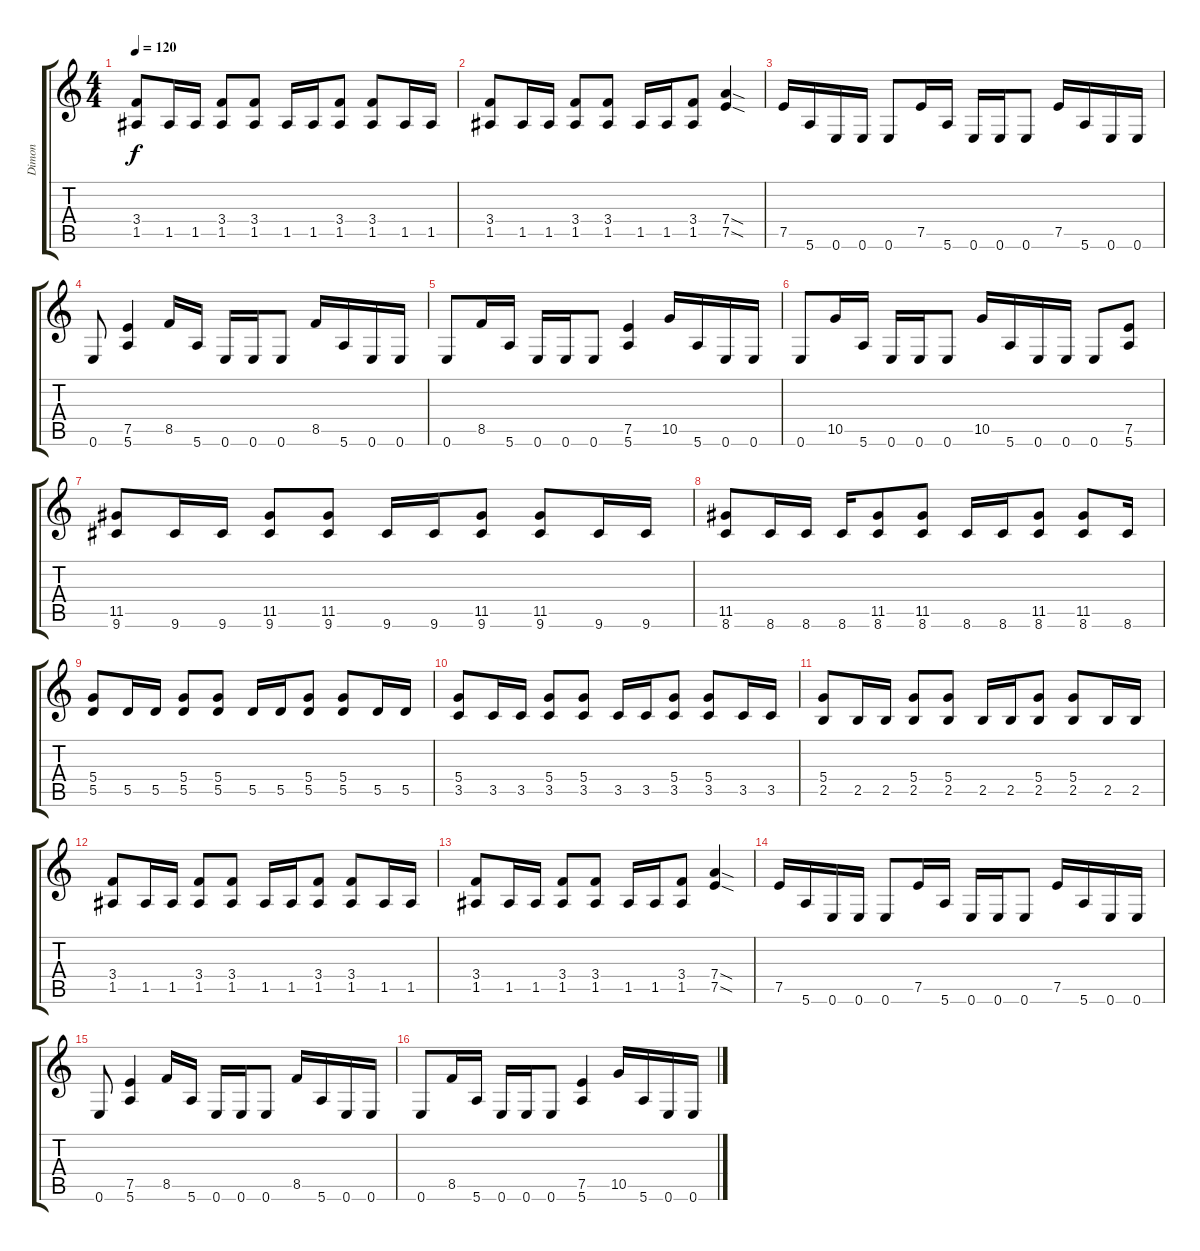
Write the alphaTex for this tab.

\track ("Dimon" "Dimon") {instrument distortionguitar}
\staff {score tabs}
\tuning (E4 B3 G3 D3 A2 E2) {hide}
\ts (4 4)
\tempo 120
\clef g2
\ks c
(3.4 1.5).8{dy f} 1.5.16 1.5.16 (3.4 1.5).8 (3.4 1.5).8 1.5.16 1.5.16 (3.4 1.5).8 (3.4 1.5).8 1.5.16 1.5.16 |
(3.4 1.5).8 1.5.16 1.5.16 (3.4 1.5).8 (3.4 1.5).8 1.5.16 1.5.16 (3.4 1.5).8 (7.4{sod} 7.5{sod}).4 |
7.5.16 5.6.16 0.6.16 0.6.16 0.6.8 7.5.16 5.6.16 0.6.16 0.6.16 0.6.8 7.5.16 5.6.16 0.6.16 0.6.16 |
0.6.8 (7.5 5.6).4 8.5.16 5.6.16 0.6.16 0.6.16 0.6.8 8.5.16 5.6.16 0.6.16 0.6.16 |
0.6.8 8.5.16 5.6.16 0.6.16 0.6.16 0.6.8 (7.5 5.6).4 10.5.16 5.6.16 0.6.16 0.6.16 |
0.6.8 10.5.16 5.6.16 0.6.16 0.6.16 0.6.8 10.5.16 5.6.16 0.6.16 0.6.16 0.6.8 (7.5 5.6).8 |
(11.5 9.6).8 9.6.16 9.6.16 (11.5 9.6).8 (11.5 9.6).8 9.6.16 9.6.16 (11.5 9.6).8 (11.5 9.6).8 9.6.16 9.6.16 |
(11.5 8.6).8 8.6.16 8.6.16 8.6.16 (11.5 8.6).8 (11.5 8.6).8 8.6.16 8.6.16 (11.5 8.6).8 (11.5 8.6).8 8.6.16 |
(5.4 5.5).8 5.5.16 5.5.16 (5.4 5.5).8 (5.4 5.5).8 5.5.16 5.5.16 (5.4 5.5).8 (5.4 5.5).8 5.5.16 5.5.16 |
(5.4 3.5).8 3.5.16 3.5.16 (5.4 3.5).8 (5.4 3.5).8 3.5.16 3.5.16 (5.4 3.5).8 (5.4 3.5).8 3.5.16 3.5.16 |
(5.4 2.5).8 2.5.16 2.5.16 (5.4 2.5).8 (5.4 2.5).8 2.5.16 2.5.16 (5.4 2.5).8 (5.4 2.5).8 2.5.16 2.5.16 |
(3.4 1.5).8 1.5.16 1.5.16 (3.4 1.5).8 (3.4 1.5).8 1.5.16 1.5.16 (3.4 1.5).8 (3.4 1.5).8 1.5.16 1.5.16 |
(3.4 1.5).8 1.5.16 1.5.16 (3.4 1.5).8 (3.4 1.5).8 1.5.16 1.5.16 (3.4 1.5).8 (7.4{sod} 7.5{sod}).4 |
7.5.16 5.6.16 0.6.16 0.6.16 0.6.8 7.5.16 5.6.16 0.6.16 0.6.16 0.6.8 7.5.16 5.6.16 0.6.16 0.6.16 |
0.6.8 (7.5 5.6).4 8.5.16 5.6.16 0.6.16 0.6.16 0.6.8 8.5.16 5.6.16 0.6.16 0.6.16 |
0.6.8 8.5.16 5.6.16 0.6.16 0.6.16 0.6.8 (7.5 5.6).4 10.5.16 5.6.16 0.6.16 0.6.16
